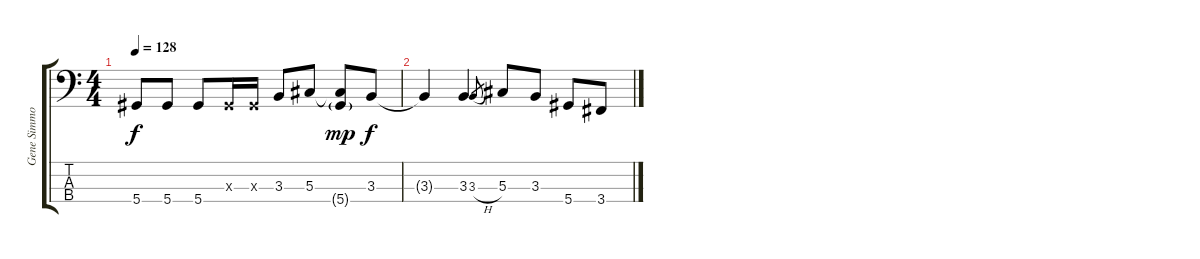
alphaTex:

\track ("Gene Simmons" "Gene Simmo") {instrument electricbasspick}
\staff {score tabs}
\tuning (Gb2 Db2 Ab1 Eb1) {hide}
\ts (4 4)
\tempo 128
\clef f4
\ks c
5.4.8{dy f} 5.4.8 5.4.8 0.3{x}.16 0.3{x}.16 3.3.8 5.3.8 (5.3{t} 5.4{g}).8{dy mp} 3.3.8{dy f} |
3.3{t}.4 3.3.4 3.3{h}.8{gr} 5.3.8 3.3.8 5.4.8 3.4.8
